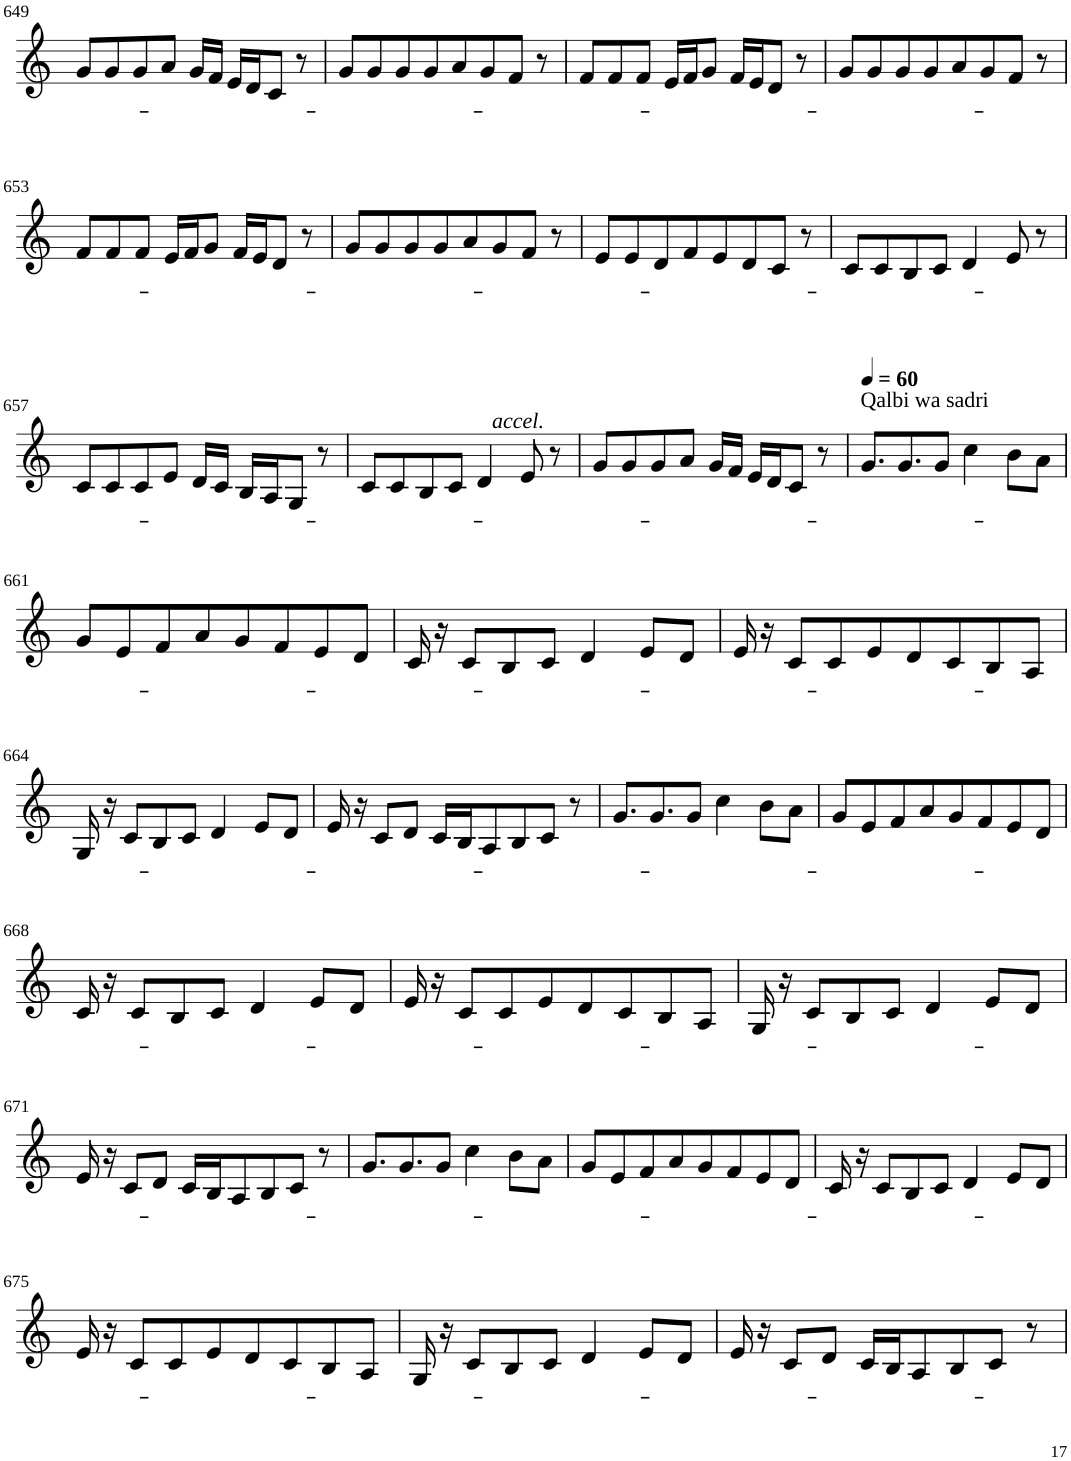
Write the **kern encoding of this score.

**kern
*part1
*staff1
*I"Violin
!!LO:PB:g=z
*clefG2
*k[]
*M8/8
=649
8g/L
8g/
8g/
8a/J
16g/LL
16f/JJ
16e/LL
16d/J
8c/J
8r
=650
8g/L
8g/
8g/
8g/
8a/
8g/
8f/J
8r
=651
8f/L
8f/
8f/J
16e/LL
16f/J
8g/J
16f/LL
16e/J
8d/J
8r
=652
8g/L
8g/
8g/
8g/
8a/
8g/
8f/J
8r
!!LO:LB:g=z
=653
8f/L
8f/
8f/J
16e/LL
16f/J
8g/J
16f/LL
16e/J
8d/J
8r
=654
8g/L
8g/
8g/
8g/
8a/
!LO:TX:b:i:t=accel.
8g/
8f/J
8r
=655
8e/L
8e/
8d/
8f/
8e/
8d/
8c/J
8r
=656
8c/L
8c/
8B/
8c/J
4d/
8e/
8r
!!LO:LB:g=z
=657
8c/L
8c/
8c/
8e/J
16d/LL
16c/JJ
16B/LL
16A/J
8G/J
8r
=658
8c/L
8c/
8B/
8c/J
4d/
8e/
8r
=659
8g/L
8g/
8g/
8a/J
16g/LL
16f/JJ
16e/LL
16d/J
8c/J
8r
=660
*MM60
!LO:TX:a:t=Qalbi wa sadri
8.g/L
8.g/
8g/J
4cc\
8b\L
8a\J
!!LO:LB:g=z
=661
8g/L
8e/
8f/
8a/
8g/
8f/
8e/
8d/J
=662
16c/
16r
8c/L
8B/
8c/J
4d/
8e/L
8d/J
=663
16e/
16r
8c/L
8c/
8e/
8d/
8c/
8B/
8A/J
!!LO:LB:g=z
=664
16G/
16r
8c/L
8B/
8c/J
4d/
8e/L
8d/J
=665
16e/
16r
8c/L
8d/J
16c/LL
16B/J
8A/
8B/
8c/J
8r
=666
8.g/L
8.g/
8g/J
4cc\
8b\L
8a\J
=667
8g/L
8e/
8f/
8a/
8g/
8f/
8e/
8d/J
!!LO:LB:g=z
=668
16c/
16r
8c/L
8B/
8c/J
4d/
8e/L
8d/J
=669
16e/
16r
8c/L
8c/
8e/
8d/
8c/
8B/
8A/J
=670
16G/
16r
8c/L
8B/
8c/J
4d/
8e/L
8d/J
!!LO:LB:g=z
=671
16e/
16r
8c/L
8d/J
16c/LL
16B/J
8A/
8B/
8c/J
8r
=672
8.g/L
8.g/
8g/J
4cc\
8b\L
8a\J
=673
8g/L
8e/
8f/
8a/
8g/
8f/
8e/
8d/J
=674
16c/
16r
8c/L
8B/
8c/J
4d/
8e/L
8d/J
!!LO:LB:g=z
=675
16e/
16r
8c/L
8c/
8e/
8d/
8c/
8B/
8A/J
=676
16G/
16r
8c/L
8B/
8c/J
4d/
8e/L
8d/J
=677
16e/
16r
8c/L
8d/J
16c/LL
16B/J
8A/
8B/
8c/J
8r
=
*-
